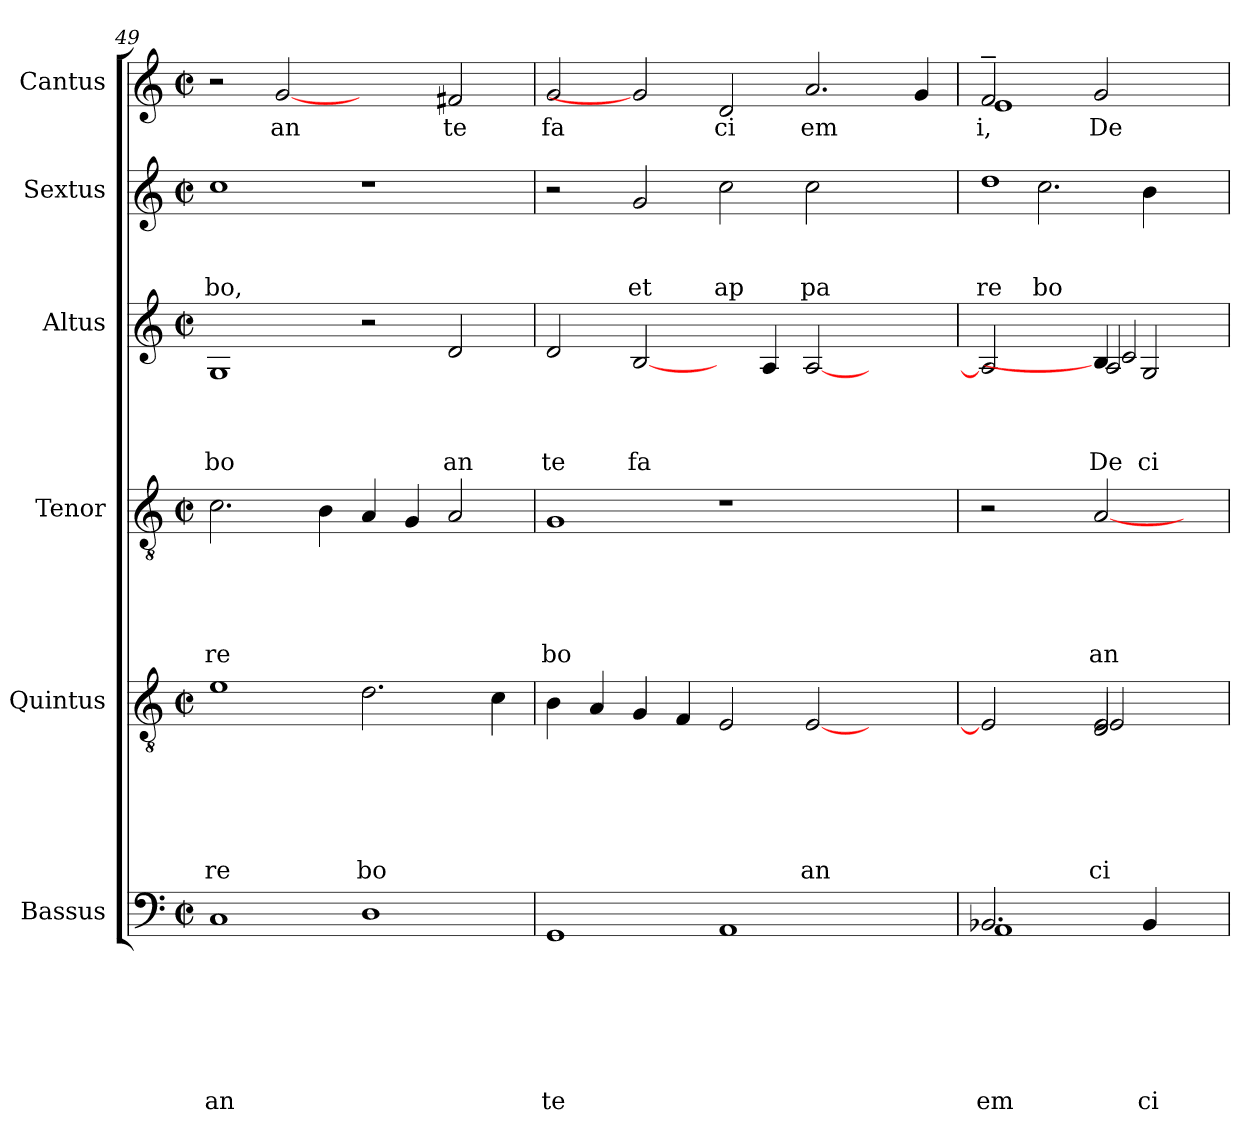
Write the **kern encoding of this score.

**kern	**text	**text	**text	**text	**text	**text	**text	**kern	**text	**text	**text	**text	**text	**text	**kern	**text	**text	**text	**text	**text	**kern	**text	**text	**text	**text	**kern	**text	**text	**text	**kern	**text
*part6	*part6	*part6	*part6	*part6	*part6	*part6	*part6	*part5	*part5	*part5	*part5	*part5	*part5	*part5	*part4	*part4	*part4	*part4	*part4	*part4	*part3	*part3	*part3	*part3	*part3	*part2	*part2	*part2	*part2	*part1	*part1
*staff6	*staff6	*staff6	*staff6	*staff6	*staff6	*staff6	*staff6	*staff5	*staff5	*staff5	*staff5	*staff5	*staff5	*staff5	*staff4	*staff4	*staff4	*staff4	*staff4	*staff4	*staff3	*staff3	*staff3	*staff3	*staff3	*staff2	*staff2	*staff2	*staff2	*staff1	*staff1
*I"Bassus	*	*	*	*	*	*	*	*I"Quintus	*	*	*	*	*	*	*I"Tenor	*	*	*	*	*	*I"Altus	*	*	*	*	*I"Sextus	*	*	*	*I"Cantus	*
*clefF4	*	*	*	*	*	*	*	*clefGv2	*	*	*	*	*	*	*clefGv2	*	*	*	*	*	*clefG2	*	*	*	*	*clefG2	*	*	*	*clefG2	*
*k[]	*	*	*	*	*	*	*	*k[]	*	*	*	*	*	*	*k[]	*	*	*	*	*	*k[]	*	*	*	*	*k[]	*	*	*	*k[]	*
*C:	*	*	*	*	*	*	*	*C:	*	*	*	*	*	*	*C:	*	*	*	*	*	*C:	*	*	*	*	*C:	*	*	*	*C:	*
*M2/2	*	*	*	*	*	*	*	*M2/2	*	*	*	*	*	*	*M2/2	*	*	*	*	*	*M2/2	*	*	*	*	*M2/2	*	*	*	*M2/2	*
*met(c|)	*	*	*	*	*	*	*	*met(c|)	*	*	*	*	*	*	*met(c|)	*	*	*	*	*	*met(c|)	*	*	*	*	*met(c|)	*	*	*	*met(c|)	*
=49	=49	=49	=49	=49	=49	=49	=49	=49	=49	=49	=49	=49	=49	=49	=49	=49	=49	=49	=49	=49	=49	=49	=49	=49	=49	=49	=49	=49	=49	=49	=49
!	!	!	!	!	!	!	!LO:LY:b	!	!	!	!	!	!	!LO:LY:b	!	!	!	!	!	!LO:LY:b	!	!	!	!	!LO:LY:b	!	!	!	!LO:LY:b	!	!
1C	.	.	.	.	.	.	an	1e	.	.	.	.	.	re	2.c\	.	.	.	.	re	1G	.	.	.	bo	1cc	.	.	bo,	2r	.
!	!	!	!	!	!	!	!	!	!	!	!	!	!	!	!	!	!	!	!	!	!	!	!	!	!	!	!	!	!	!	!LO:LY:b
.	.	.	.	.	.	.	.	.	.	.	.	.	.	.	.	.	.	.	.	.	.	.	.	.	.	.	.	.	.	[2g	an
.	.	.	.	.	.	.	.	.	.	.	.	.	.	.	4B\	.	.	.	.	.	.	.	.	.	.	.	.	.	.	.	.
!	!	!	!	!	!	!	!	!	!	!	!	!	!	!LO:LY:b	!	!	!	!	!	!	!	!	!	!	!	!	!	!	!	!	!
1D	.	.	.	.	.	.	.	2.d\	.	.	.	.	.	bo	4A/	.	.	.	.	.	2r	.	.	.	.	1r	.	.	.	2ryy	.
.	.	.	.	.	.	.	.	.	.	.	.	.	.	.	4G/	.	.	.	.	.	.	.	.	.	.	.	.	.	.	.	.
!	!	!	!	!	!	!	!	!	!	!	!	!	!	!	!	!	!	!	!	!	!	!	!	!	!LO:LY:b	!	!	!	!	!	!LO:LY:b
.	.	.	.	.	.	.	.	.	.	.	.	.	.	.	2A/	.	.	.	.	.	2d/	.	.	.	an	.	.	.	.	2f#X/	te
.	.	.	.	.	.	.	.	4c\	.	.	.	.	.	.	.	.	.	.	.	.	.	.	.	.	.	.	.	.	.	.	.
=50	=50	=50	=50	=50	=50	=50	=50	=50	=50	=50	=50	=50	=50	=50	=50	=50	=50	=50	=50	=50	=50	=50	=50	=50	=50	=50	=50	=50	=50	=50	=50
!	!	!	!	!	!	!	!LO:LY:b	!	!	!	!	!	!	!	!	!	!	!	!	!LO:LY:b	!	!	!	!	!LO:LY:b	!	!	!	!	!	!LO:LY:b
1GG	.	.	.	.	.	.	te	4B\	.	.	.	.	.	.	1G	.	.	.	.	bo	2d/	.	.	.	te	2r	.	.	.	2g/	fa
.	.	.	.	.	.	.	.	4A/	.	.	.	.	.	.	.	.	.	.	.	.	.	.	.	.	.	.	.	.	.	.	.
!	!	!	!	!	!	!	!	!	!	!	!	!	!	!	!	!	!	!	!	!	!	!	!	!	!LO:LY:b	!	!	!	!LO:LY:b	!	!
.	.	.	.	.	.	.	.	4G/	.	.	.	.	.	.	.	.	.	.	.	.	[2B/	.	.	.	fa	2g/	.	.	et	2g]	.
.	.	.	.	.	.	.	.	4F/	.	.	.	.	.	.	.	.	.	.	.	.	.	.	.	.	.	.	.	.	.	.	.
!	!	!	!	!	!	!	!	!	!	!	!	!	!	!	!	!	!	!	!	!	!	!	!	!	!	!	!	!	!LO:LY:b	!	!LO:LY:b
1AA	.	.	.	.	.	.	.	2E/	.	.	.	.	.	.	1r	.	.	.	.	.	4ryy	.	.	.	.	2cc\	.	.	ap	2d/	ci
.	.	.	.	.	.	.	.	.	.	.	.	.	.	.	.	.	.	.	.	.	4A/	.	.	.	.	.	.	.	.	.	.
!	!	!	!	!	!	!	!	!	!	!	!	!	!	!LO:LY:b	!	!	!	!	!	!	!	!	!	!	!	!	!	!	!LO:LY:b	!	!LO:LY:b
.	.	.	.	.	.	.	.	[<2E/	.	.	.	.	.	an	.	.	.	.	.	.	[<2A/	.	.	.	.	2cc\	.	.	pa	2.a/	em
2ryy	.	.	.	.	.	.	.	2ryy	.	.	.	.	.	.	2ryy	.	.	.	.	.	2ryy	.	.	.	.	2ryy	.	.	.	.	.
.	.	.	.	.	.	.	.	.	.	.	.	.	.	.	.	.	.	.	.	.	.	.	.	.	.	.	.	.	.	4g/	.
!!LO:LB:g=z
=51	=51	=51	=51	=51	=51	=51	=51	=51	=51	=51	=51	=51	=51	=51	=51	=51	=51	=51	=51	=51	=51	=51	=51	=51	=51	=51	=51	=51	=51	=51	=51
*^	*	*	*	*	*	*	*	*	*	*	*	*	*	*	*	*	*	*	*	*	*	*	*	*	*	*	*	*	*	*	*
!	!	!	!	!	!	!	!	!LO:LY:b	!	!	!	!	!	!	!	!	!	!	!	!	!	!	!	!	!	!	!	!	!	!	!	!
*	*^	*	*	*	*	*	*	*	*	*	*	*	*	*	*	*	*	*	*	*	*	*	*	*	*	*	*	*	*	*	*	*
!	!	!	!	!	!	!	!	!	!LO:LY:b	!	!	!	!	!	!	!	!	!	!	!	!	!	!	!	!	!	!	!	!	!	!LO:LY:b	!	!LO:LY:b
*	*	*	*	*	*	*	*	*	*	*^	*	*	*	*	*	*	*	*	*	*	*	*	*^	*	*	*	*	*^	*	*	*	*^	*
*	*	*	*	*	*	*	*	*	*	*	*^	*	*	*	*	*	*	*	*	*	*	*	*	*	*^	*	*	*	*	*	*^	*	*	*	*	*	*
8ryy	2.BB-X/	1AA	.	.	.	.	.	.	em	2E/]	2ryy	2ryy	.	.	.	.	.	.	2r	.	.	.	.	.	2A/]	2ryy	2ryy	.	.	.	.	1dd	4ryy	2.ryy	.	.	re	2f~>/	1e	-i,
4ryy	.	.	.	.	.	.	.	.	.	.	.	.	.	.	.	.	.	.	.	.	.	.	.	.	.	.	.	.	.	.	.	.	.	.	.	.	.	.	.	.
!	!	!	!	!	!	!	!	!	!	!	!	!	!	!	!	!	!	!	!	!	!	!	!	!	!	!	!	!	!	!	!	!	!	!	!	!	!LO:LY:b	!	!	!
.	.	.	.	.	.	.	.	.	.	.	.	.	.	.	.	.	.	.	.	.	.	.	.	.	.	.	.	.	.	.	.	.	2.cc\	.	.	.	bo	.	.	.
2..ryy	.	.	.	.	.	.	.	.	.	.	.	.	.	.	.	.	.	.	.	.	.	.	.	.	.	.	.	.	.	.	.	.	.	.	.	.	.	.	.	.
!	!	!	!	!	!	!	!	!	!	!	!	!	!	!	!	!	!	!LO:LY:b	!	!	!	!	!	!	!	!	!	!	!	!	!	!	!	!	!	!	!	!	!	!
!	!	!	!	!	!	!	!	!	!	!	!	!	!	!	!	!	!	!LO:LY:b	!	!	!	!	!	!	!	!	!	!	!	!	!	!	!	!	!	!	!	!	!	!
!	!	!	!	!	!	!	!	!	!	!	!	!	!	!	!	!	!	!LO:LY:b	!	!	!	!	!	!LO:LY:b	!	!	!	!	!	!	!LO:LY:b	!	!	!	!	!	!	!	!	!
!	!	!	!	!	!	!	!	!	!	!	!	!	!	!	!	!	!	!	!	!	!	!	!	!	!	!	!	!	!	!	!LO:LY:b	!	!	!	!	!	!	!	!	!LO:LY:b
.	.	.	.	.	.	.	.	.	.	2D/	2E/	2E/	.	.	.	.	.	ci	[<2A/	.	.	.	.	an-	4B/]	2A/	2c/	.	.	.	De	.	.	.	.	.	.	2g/	.	De-
!	!	!	!	!	!	!	!	!	!LO:LY:b	!	!	!	!	!	!	!	!	!	!	!	!	!	!	!	!	!	!	!	!	!	!LO:LY:b	!	!	!	!	!	!	!	!	!
.	4BB-/	.	.	.	.	.	.	.	ci	.	.	.	.	.	.	.	.	.	.	.	.	.	.	.	2G/	.	.	.	.	.	ci	.	.	4b\	.	.	.	.	.	.
.	4ryy	4ryy	.	.	.	.	.	.	.	4ryy	4ryy	4ryy	.	.	.	.	.	.	4ryy	.	.	.	.	.	.	4ryy	4ryy	.	.	.	.	4ryy	4ryy	4ryy	.	.	.	4ryy	4ryy	.
*v	*v	*v	*	*	*	*	*	*	*	*	*	*	*	*	*	*	*	*	*	*	*	*	*	*	*v	*v	*v	*	*	*	*	*v	*v	*v	*	*	*	*v	*v	*
*	*	*	*	*	*	*	*	*v	*v	*v	*	*	*	*	*	*	*	*	*	*	*	*	*	*	*	*	*	*	*	*	*	*	*
=	=	=	=	=	=	=	=	=	=	=	=	=	=	=	=	=	=	=	=	=	=	=	=	=	=	=	=	=	=	=	=
*-	*-	*-	*-	*-	*-	*-	*-	*-	*-	*-	*-	*-	*-	*-	*-	*-	*-	*-	*-	*-	*-	*-	*-	*-	*-	*-	*-	*-	*-	*-	*-
